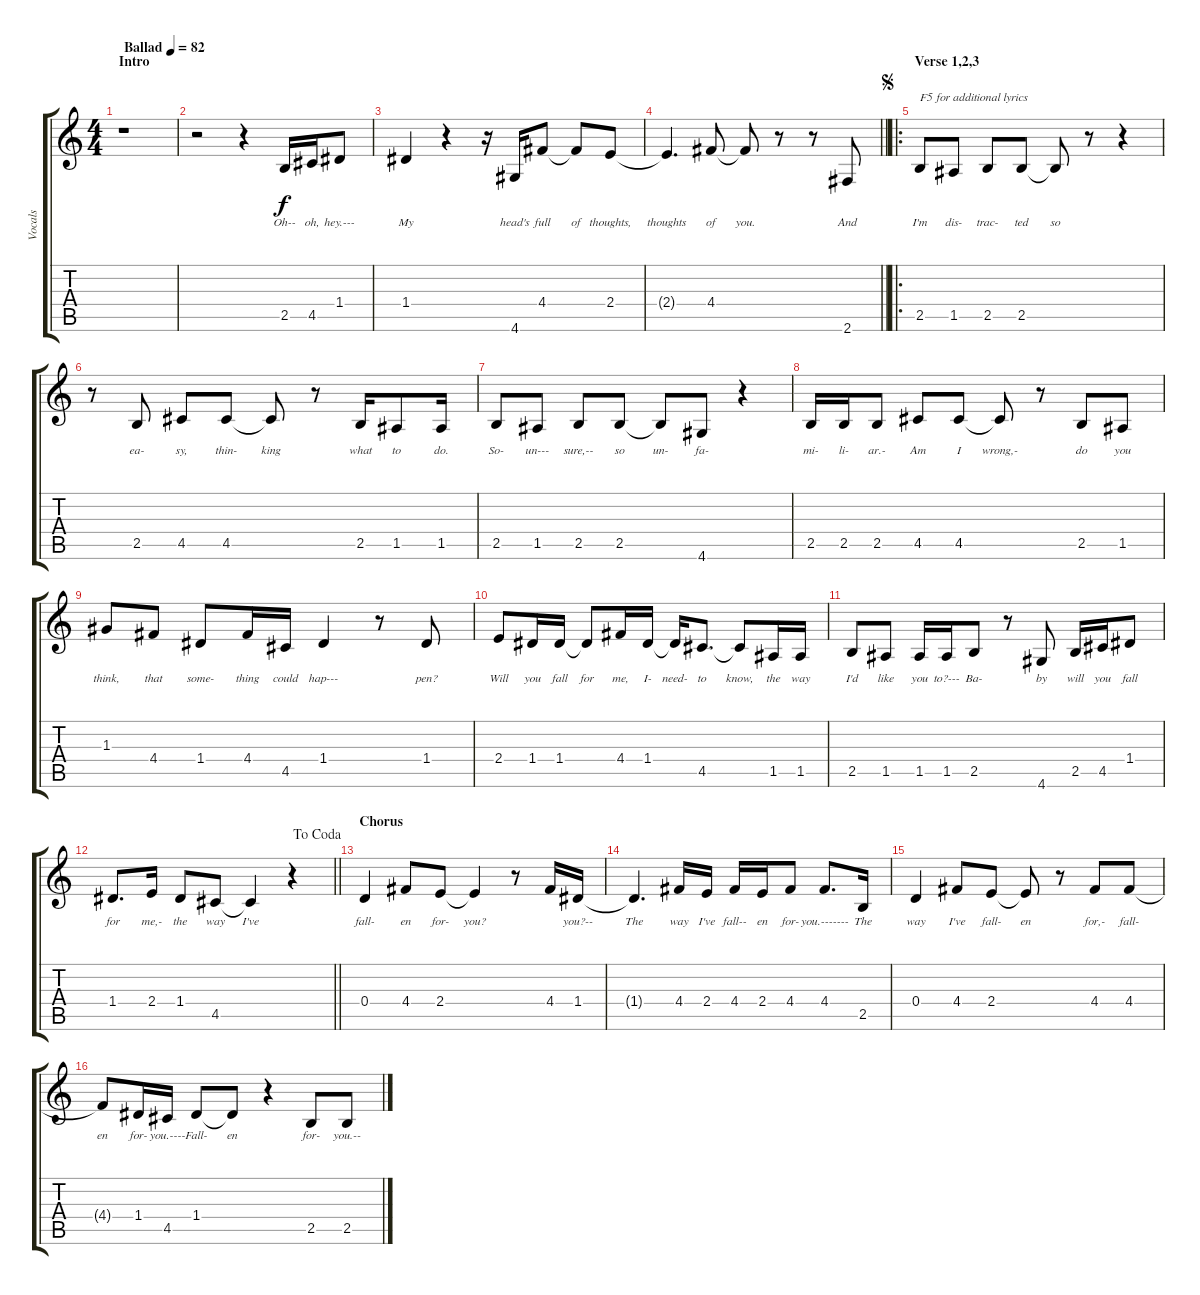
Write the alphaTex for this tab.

\track ("Vocals" "Vocals") {instrument choiraahs}
\staff {score tabs}
\tuning (E5 B4 G4 D4 A3 E3) {hide}
\ts (4 4)
\section ("" "Intro")
\tempo (82 "Ballad")
\clef g2
\ks c
r.1{dy f instrument choiraahs} |
r.2 r.4 2.5.16{lyrics (0 "Oh--") lyrics (1 "") lyrics (2 "") lyrics (3 "") lyrics (4 "")} 4.5.16{lyrics (0 "oh,") lyrics (1 "") lyrics (2 "") lyrics (3 "") lyrics (4 "")} 1.4.8{lyrics (0 "hey.---") lyrics (1 "") lyrics (2 "") lyrics (3 "") lyrics (4 "")} |
1.4.4{lyrics (0 "My") lyrics (1 "") lyrics (2 "") lyrics (3 "") lyrics (4 "")} r.4 r.16 4.6.16{lyrics (0 "head's") lyrics (1 "") lyrics (2 "") lyrics (3 "") lyrics (4 "")} 4.4.8{lyrics (0 "full") lyrics (1 "") lyrics (2 "") lyrics (3 "") lyrics (4 "")} 4.4{t}.8{lyrics (0 "of") lyrics (1 "") lyrics (2 "") lyrics (3 "") lyrics (4 "")} 2.4.8{lyrics (0 "thoughts,") lyrics (1 "") lyrics (2 "") lyrics (3 "") lyrics (4 "")} |
\barLineRight lightlight
2.4{t}.4{d lyrics (0 "thoughts") lyrics (1 "") lyrics (2 "") lyrics (3 "") lyrics (4 "")} 4.4.8{lyrics (0 "of") lyrics (1 "") lyrics (2 "") lyrics (3 "") lyrics (4 "")} 4.4{t}.8{lyrics (0 "you.") lyrics (1 "") lyrics (2 "") lyrics (3 "") lyrics (4 "")} r.8 r.8 2.6.8{lyrics (0 "And") lyrics (1 "") lyrics (2 "") lyrics (3 "") lyrics (4 "")} |
\ro
\section ("" "Verse 1,2,3")
\jump segno
2.5.8{txt "F5 for additional lyrics" lyrics (0 "I'm") lyrics (1 "") lyrics (2 "") lyrics (3 "") lyrics (4 "")} 1.5.8{lyrics (0 "dis-") lyrics (1 "") lyrics (2 "") lyrics (3 "") lyrics (4 "")} 2.5.8{lyrics (0 "trac-") lyrics (1 "") lyrics (2 "") lyrics (3 "") lyrics (4 "")} 2.5.8{lyrics (0 "ted") lyrics (1 "") lyrics (2 "") lyrics (3 "") lyrics (4 "")} 2.5{t}.8{lyrics (0 "so") lyrics (1 "") lyrics (2 "") lyrics (3 "") lyrics (4 "")} r.8 r.4 |
r.8 2.5.8{lyrics (0 "ea-") lyrics (1 "") lyrics (2 "") lyrics (3 "") lyrics (4 "")} 4.5.8{lyrics (0 "sy,") lyrics (1 "") lyrics (2 "") lyrics (3 "") lyrics (4 "")} 4.5.8{lyrics (0 "thin-") lyrics (1 "") lyrics (2 "") lyrics (3 "") lyrics (4 "")} 4.5{t}.8{lyrics (0 "king") lyrics (1 "") lyrics (2 "") lyrics (3 "") lyrics (4 "")} r.8 2.5.16{lyrics (0 "what") lyrics (1 "") lyrics (2 "") lyrics (3 "") lyrics (4 "")} 1.5.8{lyrics (0 "to") lyrics (1 "") lyrics (2 "") lyrics (3 "") lyrics (4 "")} 1.5.16{lyrics (0 "do.") lyrics (1 "") lyrics (2 "") lyrics (3 "") lyrics (4 "")} |
2.5.8{lyrics (0 "So-") lyrics (1 "") lyrics (2 "") lyrics (3 "") lyrics (4 "")} 1.5.8{lyrics (0 "un---") lyrics (1 "") lyrics (2 "") lyrics (3 "") lyrics (4 "")} 2.5.8{lyrics (0 "sure,--") lyrics (1 "") lyrics (2 "") lyrics (3 "") lyrics (4 "")} 2.5.8{lyrics (0 "so") lyrics (1 "") lyrics (2 "") lyrics (3 "") lyrics (4 "")} 2.5{t}.8{lyrics (0 "un-") lyrics (1 "") lyrics (2 "") lyrics (3 "") lyrics (4 "")} 4.6.8{lyrics (0 "fa-") lyrics (1 "") lyrics (2 "") lyrics (3 "") lyrics (4 "")} r.4 |
2.5.16{lyrics (0 "mi-") lyrics (1 "") lyrics (2 "") lyrics (3 "") lyrics (4 "")} 2.5.16{lyrics (0 "li-") lyrics (1 "") lyrics (2 "") lyrics (3 "") lyrics (4 "")} 2.5.8{lyrics (0 "ar.-") lyrics (1 "") lyrics (2 "") lyrics (3 "") lyrics (4 "")} 4.5.8{lyrics (0 "Am") lyrics (1 "") lyrics (2 "") lyrics (3 "") lyrics (4 "")} 4.5.8{lyrics (0 "I") lyrics (1 "") lyrics (2 "") lyrics (3 "") lyrics (4 "")} 4.5{t}.8{lyrics (0 "wrong,-") lyrics (1 "") lyrics (2 "") lyrics (3 "") lyrics (4 "")} r.8 2.5.8{lyrics (0 "do") lyrics (1 "") lyrics (2 "") lyrics (3 "") lyrics (4 "")} 1.5.8{lyrics (0 "you") lyrics (1 "") lyrics (2 "") lyrics (3 "") lyrics (4 "")} |
1.3.8{lyrics (0 "think,") lyrics (1 "") lyrics (2 "") lyrics (3 "") lyrics (4 "")} 4.4.8{lyrics (0 "that") lyrics (1 "") lyrics (2 "") lyrics (3 "") lyrics (4 "")} 1.4.8{lyrics (0 "some-") lyrics (1 "") lyrics (2 "") lyrics (3 "") lyrics (4 "")} 4.4.16{lyrics (0 "thing") lyrics (1 "") lyrics (2 "") lyrics (3 "") lyrics (4 "")} 4.5.16{lyrics (0 "could") lyrics (1 "") lyrics (2 "") lyrics (3 "") lyrics (4 "")} 1.4.4{lyrics (0 "hap---") lyrics (1 "") lyrics (2 "") lyrics (3 "") lyrics (4 "")} r.8 1.4.8{lyrics (0 "pen?") lyrics (1 "") lyrics (2 "") lyrics (3 "") lyrics (4 "")} |
2.4.8{lyrics (0 "Will") lyrics (1 "") lyrics (2 "") lyrics (3 "") lyrics (4 "")} 1.4.16{lyrics (0 "you") lyrics (1 "") lyrics (2 "") lyrics (3 "") lyrics (4 "")} 1.4.16{lyrics (0 "fall") lyrics (1 "") lyrics (2 "") lyrics (3 "") lyrics (4 "")} 1.4{t}.8{lyrics (0 "for") lyrics (1 "") lyrics (2 "") lyrics (3 "") lyrics (4 "")} 4.4.16{lyrics (0 "me,") lyrics (1 "") lyrics (2 "") lyrics (3 "") lyrics (4 "")} 1.4.16{lyrics (0 "I-") lyrics (1 "") lyrics (2 "") lyrics (3 "") lyrics (4 "")} 1.4{t}.16{lyrics (0 "need-") lyrics (1 "") lyrics (2 "") lyrics (3 "") lyrics (4 "")} 4.5.8{d lyrics (0 "to") lyrics (1 "") lyrics (2 "") lyrics (3 "") lyrics (4 "")} 4.5{t}.8{lyrics (0 "know,") lyrics (1 "") lyrics (2 "") lyrics (3 "") lyrics (4 "")} 1.5.16{lyrics (0 "the") lyrics (1 "") lyrics (2 "") lyrics (3 "") lyrics (4 "")} 1.5.16{lyrics (0 "way") lyrics (1 "") lyrics (2 "") lyrics (3 "") lyrics (4 "")} |
2.5.8{lyrics (0 "I'd") lyrics (1 "") lyrics (2 "") lyrics (3 "") lyrics (4 "")} 1.5.8{lyrics (0 "like") lyrics (1 "") lyrics (2 "") lyrics (3 "") lyrics (4 "")} 1.5.16{lyrics (0 "you") lyrics (1 "") lyrics (2 "") lyrics (3 "") lyrics (4 "")} 1.5.16{lyrics (0 "to?---") lyrics (1 "") lyrics (2 "") lyrics (3 "") lyrics (4 "")} 2.5.8{lyrics (0 "Ba-") lyrics (1 "") lyrics (2 "") lyrics (3 "") lyrics (4 "")} r.8 4.6.8{lyrics (0 "by") lyrics (1 "") lyrics (2 "") lyrics (3 "") lyrics (4 "")} 2.5.16{lyrics (0 "will") lyrics (1 "") lyrics (2 "") lyrics (3 "") lyrics (4 "")} 4.5.16{lyrics (0 "you") lyrics (1 "") lyrics (2 "") lyrics (3 "") lyrics (4 "")} 1.4.8{lyrics (0 "fall") lyrics (1 "") lyrics (2 "") lyrics (3 "") lyrics (4 "")} |
\jump dacoda
\barLineRight lightlight
1.4.8{d lyrics (0 "for") lyrics (1 "") lyrics (2 "") lyrics (3 "") lyrics (4 "")} 2.4.16{lyrics (0 "me,-") lyrics (1 "") lyrics (2 "") lyrics (3 "") lyrics (4 "")} 1.4.8{lyrics (0 "the") lyrics (1 "") lyrics (2 "") lyrics (3 "") lyrics (4 "")} 4.5.8{lyrics (0 "way") lyrics (1 "") lyrics (2 "") lyrics (3 "") lyrics (4 "")} 4.5{t}.4{lyrics (0 "I've") lyrics (1 "") lyrics (2 "") lyrics (3 "") lyrics (4 "")} r.4 |
\section ("" "Chorus")
0.4.4{lyrics (0 "fall-") lyrics (1 "") lyrics (2 "") lyrics (3 "") lyrics (4 "")} 4.4.8{lyrics (0 "en") lyrics (1 "") lyrics (2 "") lyrics (3 "") lyrics (4 "")} 2.4.8{lyrics (0 "for-") lyrics (1 "") lyrics (2 "") lyrics (3 "") lyrics (4 "")} 2.4{t}.4{lyrics (0 "you?") lyrics (1 "") lyrics (2 "") lyrics (3 "") lyrics (4 "")} r.8 4.4.16{lyrics (0 "") lyrics (1 "") lyrics (2 "") lyrics (3 "") lyrics (4 "")} 1.4.16{lyrics (0 "you?--") lyrics (1 "") lyrics (2 "") lyrics (3 "") lyrics (4 "")} |
1.4{t}.4{d lyrics (0 "The") lyrics (1 "") lyrics (2 "") lyrics (3 "") lyrics (4 "")} 4.4.16{lyrics (0 "way") lyrics (1 "") lyrics (2 "") lyrics (3 "") lyrics (4 "")} 2.4.16{lyrics (0 "I've") lyrics (1 "") lyrics (2 "") lyrics (3 "") lyrics (4 "")} 4.4.16{lyrics (0 "fall--") lyrics (1 "") lyrics (2 "") lyrics (3 "") lyrics (4 "")} 2.4.16{lyrics (0 "en") lyrics (1 "") lyrics (2 "") lyrics (3 "") lyrics (4 "")} 4.4.8{lyrics (0 "for-") lyrics (1 "") lyrics (2 "") lyrics (3 "") lyrics (4 "")} 4.4.8{d lyrics (0 "you.-------") lyrics (1 "") lyrics (2 "") lyrics (3 "") lyrics (4 "")} 2.5.16{lyrics (0 "The") lyrics (1 "") lyrics (2 "") lyrics (3 "") lyrics (4 "")} |
0.4.4{lyrics (0 "way") lyrics (1 "") lyrics (2 "") lyrics (3 "") lyrics (4 "")} 4.4.8{lyrics (0 "I've") lyrics (1 "") lyrics (2 "") lyrics (3 "") lyrics (4 "")} 2.4.8{lyrics (0 "fall-") lyrics (1 "") lyrics (2 "") lyrics (3 "") lyrics (4 "")} 2.4{t}.8{lyrics (0 "en") lyrics (1 "") lyrics (2 "") lyrics (3 "") lyrics (4 "")} r.8 4.4.8{lyrics (0 "for,-") lyrics (1 "") lyrics (2 "") lyrics (3 "") lyrics (4 "")} 4.4.8{lyrics (0 "fall-") lyrics (1 "") lyrics (2 "") lyrics (3 "") lyrics (4 "")} |
4.4{t}.8{lyrics (0 "en") lyrics (1 "") lyrics (2 "") lyrics (3 "") lyrics (4 "")} 1.4.16{lyrics (0 "for-") lyrics (1 "") lyrics (2 "") lyrics (3 "") lyrics (4 "")} 4.5.16{lyrics (0 "you.----") lyrics (1 "") lyrics (2 "") lyrics (3 "") lyrics (4 "")} 1.4.8{lyrics (0 "Fall-") lyrics (1 "") lyrics (2 "") lyrics (3 "") lyrics (4 "")} 1.4{t}.8{lyrics (0 "en") lyrics (1 "") lyrics (2 "") lyrics (3 "") lyrics (4 "")} r.4 2.5.8{lyrics (0 "for-") lyrics (1 "") lyrics (2 "") lyrics (3 "") lyrics (4 "")} 2.5.8{lyrics (0 "you.--") lyrics (1 "") lyrics (2 "") lyrics (3 "") lyrics (4 "")}
